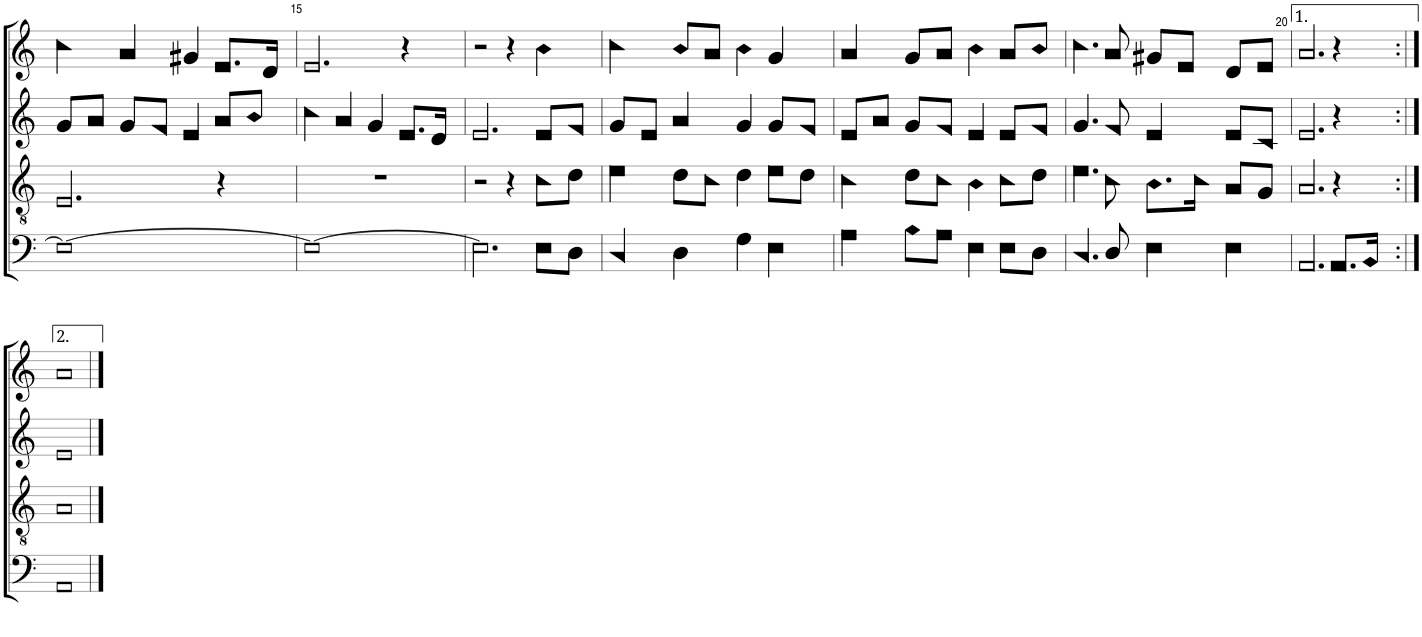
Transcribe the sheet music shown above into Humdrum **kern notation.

**kern	**kern	**kern	**kern
*part4	*part3	*part2	*part1
*staff4	*staff3	*staff2	*staff1
*I"Bass	*I"Tenor	*I"Voice	*I"Voice
!!LO:PB:g=z
*clefF4	*clefGv2	*clefG2	*clefG2
*k[]	*k[]	*k[]	*k[]
*M4/4	*M4/4	*M4/4	*M4/4
*met(c)	*met(c)	*met(c)	*met(c)
=14	=14	=14	=14
1E!_	2.E!/	8g!/L	4cc!\
.	.	8a!/J	.
.	.	8g!/L	4a!/
.	.	8f!/J	.
.	.	4e!/	4g#X!/
.	4r	8a!/L	8.e!/L
.	.	8b!/J	.
.	.	.	16d!/Jk
=15	=15	=15	=15
1E!_	1r	4cc!\	2.e!/
.	.	4a!/	.
.	.	4g!/	.
.	.	8.e!/L	4r
.	.	16d!/Jk	.
=16	=16	=16	=16
2.E!\]	2r	2.e!/	2r
.	4r	.	4r
8E!\L	8c!\L	8e!/L	4b!\
8D!\J	8d!\J	8f!/J	.
=17	=17	=17	=17
4C!/	4e!\	8g!/L	4cc!\
.	.	8e!/J	.
4D!\	8d!\L	4a!/	8b!/L
.	8c!\J	.	8a!/J
4G!\	4d!\	4g!/	4b!\
4E!\	8e!\L	8g!/L	4g!/
.	8d!\J	8f!/J	.
=18	=18	=18	=18
4A!\	4c!\	8e!/L	4a!/
.	.	8a!/J	.
8B!\L	8d!\L	8g!/L	8g!/L
8A!\J	8c!\J	8f!/J	8a!/J
4E!\	4B!\	4e!/	4b!\
8E!\L	8c!\L	8e!/L	8a!/L
8D!\J	8d!\J	8f!/J	8b!/J
=19	=19	=19	=19
4.C!/	4.e!\	4.g!/	4.cc!\
8D!/	8c!\	8f!/	8a!/
4E!\	8.B!\L	4e!/	8g#X!/L
.	.	.	8e!/J
.	16c!\Jk	.	.
4E!\	8A!/L	8e!/L	8d!/L
.	8G!/J	8c!/J	8e!/J
=20	=20	=20	=20
2.AA!/	2.A!/	2.e!/	2.a!/
8.AA!/L	4r	4r	4r
16BB!/Jk	.	.	.
!!LO:LB:g=z
=21:|!	=21:|!	=21:|!	=21:|!
1AA!	1A!	1e!	1a!
==	==	==	==
*-	*-	*-	*-
